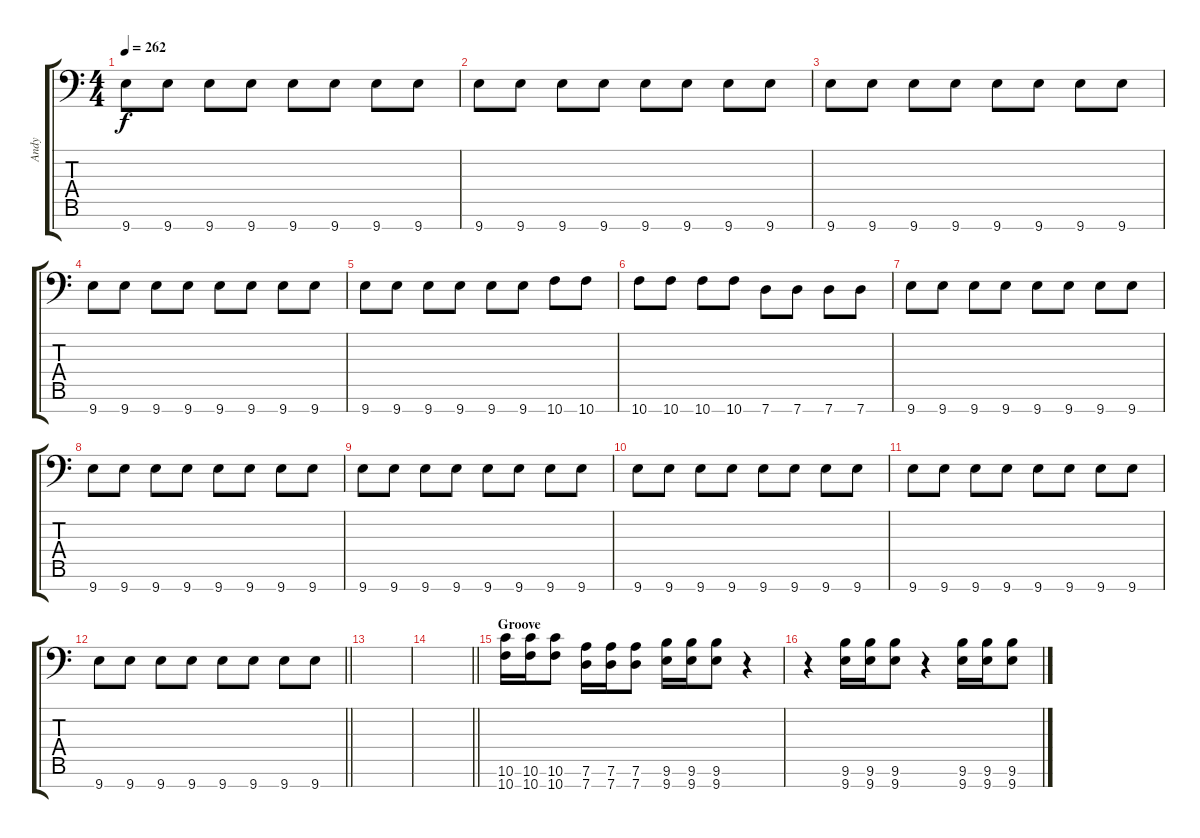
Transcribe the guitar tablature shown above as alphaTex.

\track ("Andy" "Andy") {instrument distortionguitar}
\staff {score tabs}
\tuning (D4 A3 F3 C3 G2 D2 G1) {hide}
\ts (4 4)
\tempo 262
\clef f4
\ks c
9.7.8{dy f} 9.7.8 9.7.8 9.7.8 9.7.8 9.7.8 9.7.8 9.7.8 |
9.7.8 9.7.8 9.7.8 9.7.8 9.7.8 9.7.8 9.7.8 9.7.8 |
9.7.8 9.7.8 9.7.8 9.7.8 9.7.8 9.7.8 9.7.8 9.7.8 |
9.7.8 9.7.8 9.7.8 9.7.8 9.7.8 9.7.8 9.7.8 9.7.8 |
9.7.8 9.7.8 9.7.8 9.7.8 9.7.8 9.7.8 10.7.8 10.7.8 |
10.7.8 10.7.8 10.7.8 10.7.8 7.7.8 7.7.8 7.7.8 7.7.8 |
9.7.8 9.7.8 9.7.8 9.7.8 9.7.8 9.7.8 9.7.8 9.7.8 |
9.7.8 9.7.8 9.7.8 9.7.8 9.7.8 9.7.8 9.7.8 9.7.8 |
9.7.8 9.7.8 9.7.8 9.7.8 9.7.8 9.7.8 9.7.8 9.7.8 |
9.7.8 9.7.8 9.7.8 9.7.8 9.7.8 9.7.8 9.7.8 9.7.8 |
9.7.8 9.7.8 9.7.8 9.7.8 9.7.8 9.7.8 9.7.8 9.7.8 |
\barLineRight lightlight
9.7.8 9.7.8 9.7.8 9.7.8 9.7.8 9.7.8 9.7.8 9.7.8 |
\section ("" "")
|
\barLineRight lightlight
|
\section ("" "Groove")
(10.6 10.7).16 (10.6 10.7).16 (10.6 10.7).8 (7.6 7.7).16 (7.6 7.7).16 (7.6 7.7).8 (9.6 9.7).16 (9.6 9.7).16 (9.6 9.7).8 r.4 |
r.4 (9.6 9.7).16 (9.6 9.7).16 (9.6 9.7).8 r.4 (9.6 9.7).16 (9.6 9.7).16 (9.6 9.7).8
